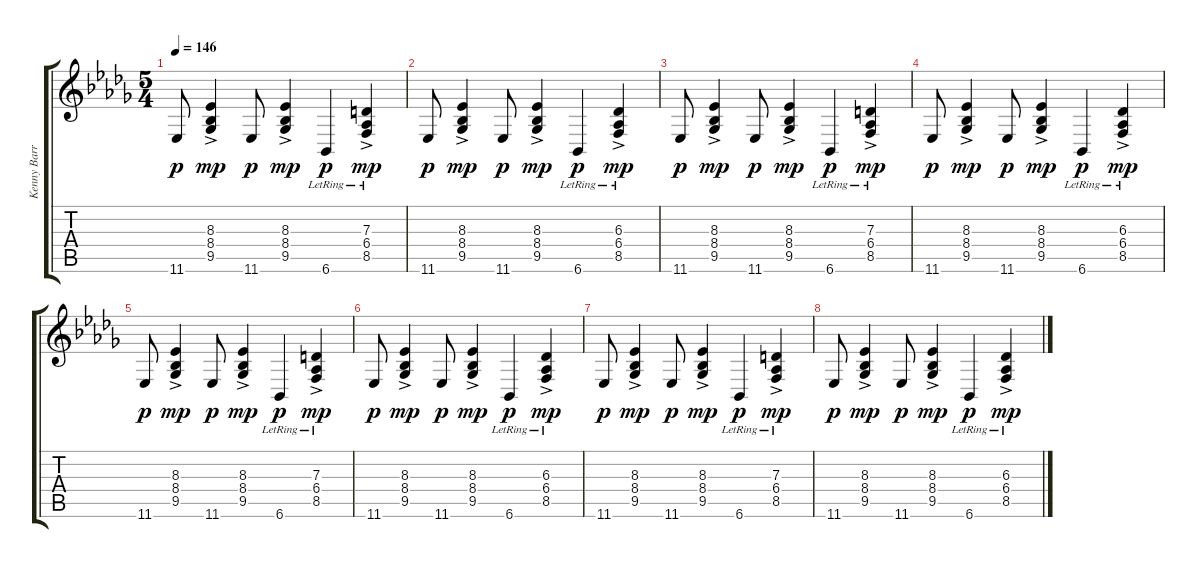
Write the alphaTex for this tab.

\track ("Kenny Barron Piano Rhythm" "Kenny Barr") {instrument electricgrandpiano}
\staff {score tabs}
\tuning (E4 B3 G3 D3 A2 E2) {hide}
\ts (5 4)
\tempo 146
\clef g2
\ks db
11.6.8{dy p} (8.3{ac} 8.4{ac} 9.5{ac}).4{dy mp} 11.6.8{dy p} (8.3{ac} 8.4{ac} 9.5{ac}).4{dy mp} 6.6{lr}.4{dy p} (7.3{ac lr} 6.4{ac lr} 8.5{ac lr}).4{dy mp} |
11.6.8{dy p} (8.3{ac} 8.4{ac} 9.5{ac}).4{dy mp} 11.6.8{dy p} (8.3{ac} 8.4{ac} 9.5{ac}).4{dy mp} 6.6{lr}.4{dy p} (6.3{ac lr} 6.4{ac lr} 8.5{ac lr}).4{dy mp} |
11.6.8{dy p} (8.3{ac} 8.4{ac} 9.5{ac}).4{dy mp} 11.6.8{dy p} (8.3{ac} 8.4{ac} 9.5{ac}).4{dy mp} 6.6{lr}.4{dy p} (7.3{ac lr} 6.4{ac lr} 8.5{ac lr}).4{dy mp} |
11.6.8{dy p} (8.3{ac} 8.4{ac} 9.5{ac}).4{dy mp} 11.6.8{dy p} (8.3{ac} 8.4{ac} 9.5{ac}).4{dy mp} 6.6{lr}.4{dy p} (6.3{ac lr} 6.4{ac lr} 8.5{ac lr}).4{dy mp} |
11.6.8{dy p} (8.3{ac} 8.4{ac} 9.5{ac}).4{dy mp} 11.6.8{dy p} (8.3{ac} 8.4{ac} 9.5{ac}).4{dy mp} 6.6{lr}.4{dy p} (7.3{ac lr} 6.4{ac lr} 8.5{ac lr}).4{dy mp} |
11.6.8{dy p} (8.3{ac} 8.4{ac} 9.5{ac}).4{dy mp} 11.6.8{dy p} (8.3{ac} 8.4{ac} 9.5{ac}).4{dy mp} 6.6{lr}.4{dy p} (6.3{ac lr} 6.4{ac lr} 8.5{ac lr}).4{dy mp} |
11.6.8{dy p} (8.3{ac} 8.4{ac} 9.5{ac}).4{dy mp} 11.6.8{dy p} (8.3{ac} 8.4{ac} 9.5{ac}).4{dy mp} 6.6{lr}.4{dy p} (7.3{ac lr} 6.4{ac lr} 8.5{ac lr}).4{dy mp} |
11.6.8{dy p} (8.3{ac} 8.4{ac} 9.5{ac}).4{dy mp} 11.6.8{dy p} (8.3{ac} 8.4{ac} 9.5{ac}).4{dy mp} 6.6{lr}.4{dy p} (6.3{ac lr} 6.4{ac lr} 8.5{ac lr}).4{dy mp}
